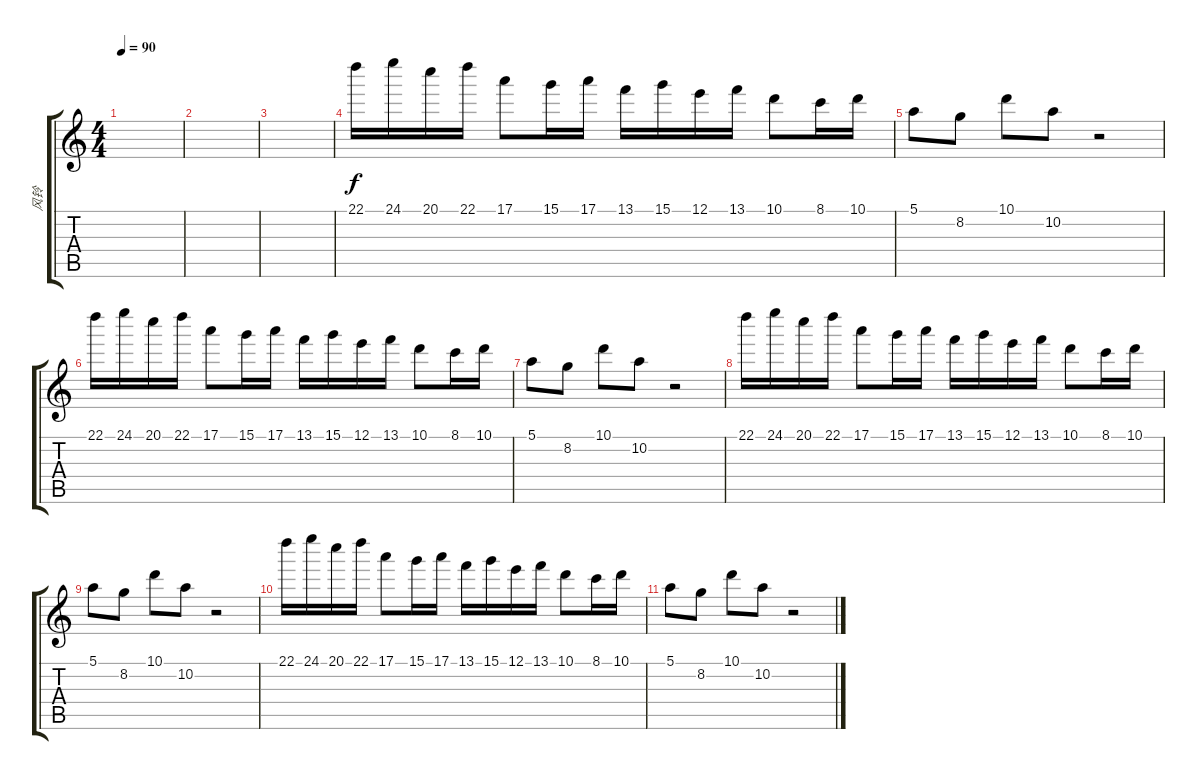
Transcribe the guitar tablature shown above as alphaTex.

\track ("风铃" "风铃") {instrument acousticguitarsteel}
\staff {score tabs}
\tuning (E4 B3 G3 D3 A2 E2) {hide}
\ts (4 4)
\tempo 90
\clef g2
\ks c
|
|
|
22.1.16 24.1.16 20.1.16 22.1.16 17.1.8 15.1.16 17.1.16 13.1.16 15.1.16 12.1.16 13.1.16 10.1.8 8.1.16 10.1.16 |
5.1.8 8.2.8 10.1.8 10.2.8 r.2 |
22.1.16 24.1.16 20.1.16 22.1.16 17.1.8 15.1.16 17.1.16 13.1.16 15.1.16 12.1.16 13.1.16 10.1.8 8.1.16 10.1.16 |
5.1.8 8.2.8 10.1.8 10.2.8 r.2 |
22.1.16 24.1.16 20.1.16 22.1.16 17.1.8 15.1.16 17.1.16 13.1.16 15.1.16 12.1.16 13.1.16 10.1.8 8.1.16 10.1.16 |
5.1.8 8.2.8 10.1.8 10.2.8 r.2 |
22.1.16 24.1.16 20.1.16 22.1.16 17.1.8 15.1.16 17.1.16 13.1.16 15.1.16 12.1.16 13.1.16 10.1.8 8.1.16 10.1.16 |
5.1.8 8.2.8 10.1.8 10.2.8 r.2
